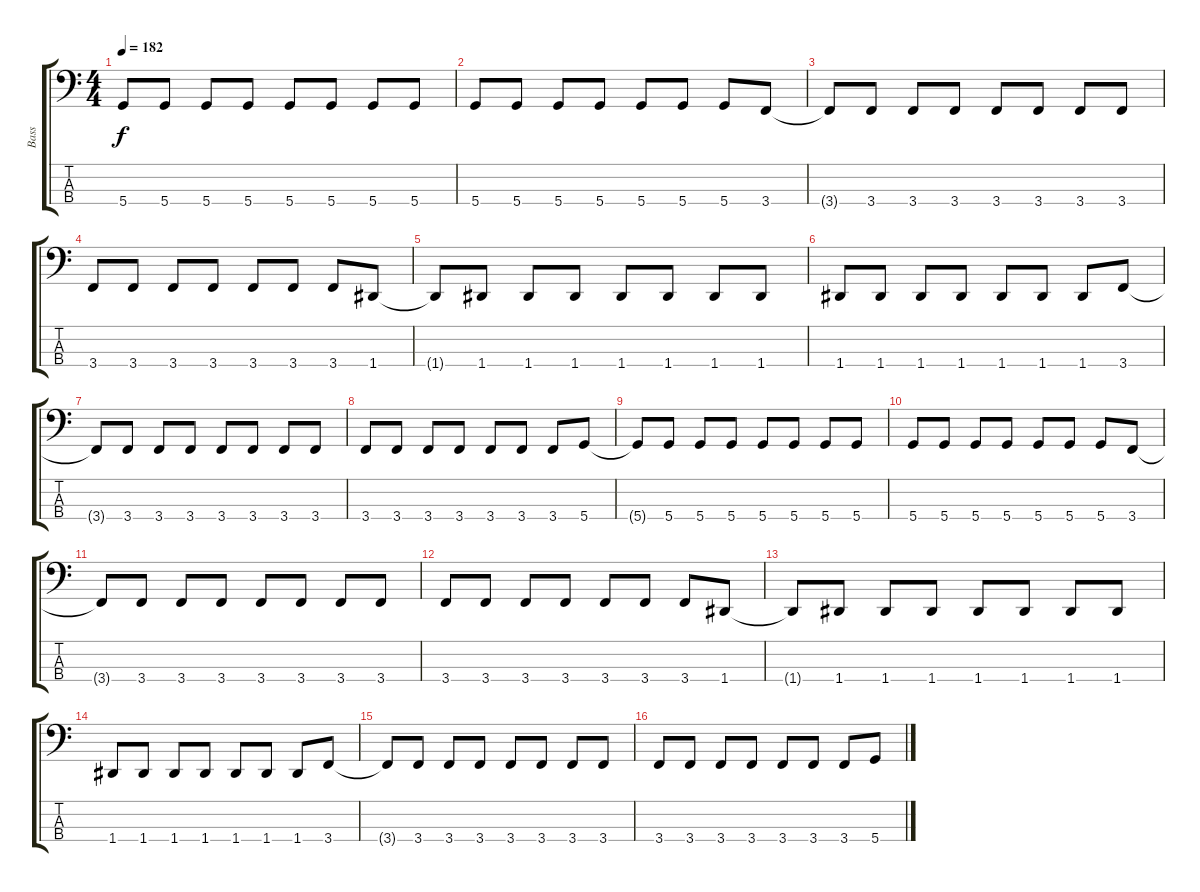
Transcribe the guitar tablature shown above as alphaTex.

\track ("Bass" "Bass") {instrument electricbasspick}
\staff {score tabs}
\tuning (G2 D2 A1 D1) {hide}
\ts (4 4)
\tempo 182
\clef f4
\ks c
5.4{t}.8{dy f volume 11} 5.4.8 5.4.8 5.4.8 5.4.8 5.4.8 5.4.8 5.4.8 |
5.4.8 5.4.8 5.4.8 5.4.8 5.4.8 5.4.8 5.4.8 3.4.8 |
3.4{t}.8 3.4.8 3.4.8 3.4.8 3.4.8 3.4.8 3.4.8 3.4.8 |
3.4.8 3.4.8 3.4.8 3.4.8 3.4.8 3.4.8 3.4.8 1.4.8 |
1.4{t}.8{volume 10} 1.4.8 1.4.8 1.4.8 1.4.8 1.4.8 1.4.8 1.4.8 |
1.4.8 1.4.8 1.4.8 1.4.8 1.4.8 1.4.8 1.4.8 3.4.8 |
3.4{t}.8 3.4.8 3.4.8 3.4.8 3.4.8 3.4.8 3.4.8 3.4.8 |
3.4.8 3.4.8 3.4.8 3.4.8 3.4.8 3.4.8 3.4.8 5.4.8 |
5.4{t}.8{volume 8} 5.4.8 5.4.8 5.4.8 5.4.8 5.4.8 5.4.8 5.4.8 |
5.4.8 5.4.8 5.4.8 5.4.8 5.4.8 5.4.8 5.4.8 3.4.8 |
3.4{t}.8 3.4.8 3.4.8 3.4.8 3.4.8 3.4.8 3.4.8 3.4.8 |
3.4.8 3.4.8 3.4.8 3.4.8 3.4.8 3.4.8 3.4.8 1.4.8 |
1.4{t}.8{volume 5} 1.4.8 1.4.8 1.4.8 1.4.8 1.4.8 1.4.8 1.4.8 |
1.4.8 1.4.8 1.4.8 1.4.8 1.4.8 1.4.8 1.4.8 3.4.8 |
3.4{t}.8 3.4.8 3.4.8 3.4.8 3.4.8 3.4.8 3.4.8 3.4.8 |
3.4.8 3.4.8 3.4.8 3.4.8 3.4.8 3.4.8 3.4.8 5.4.8
